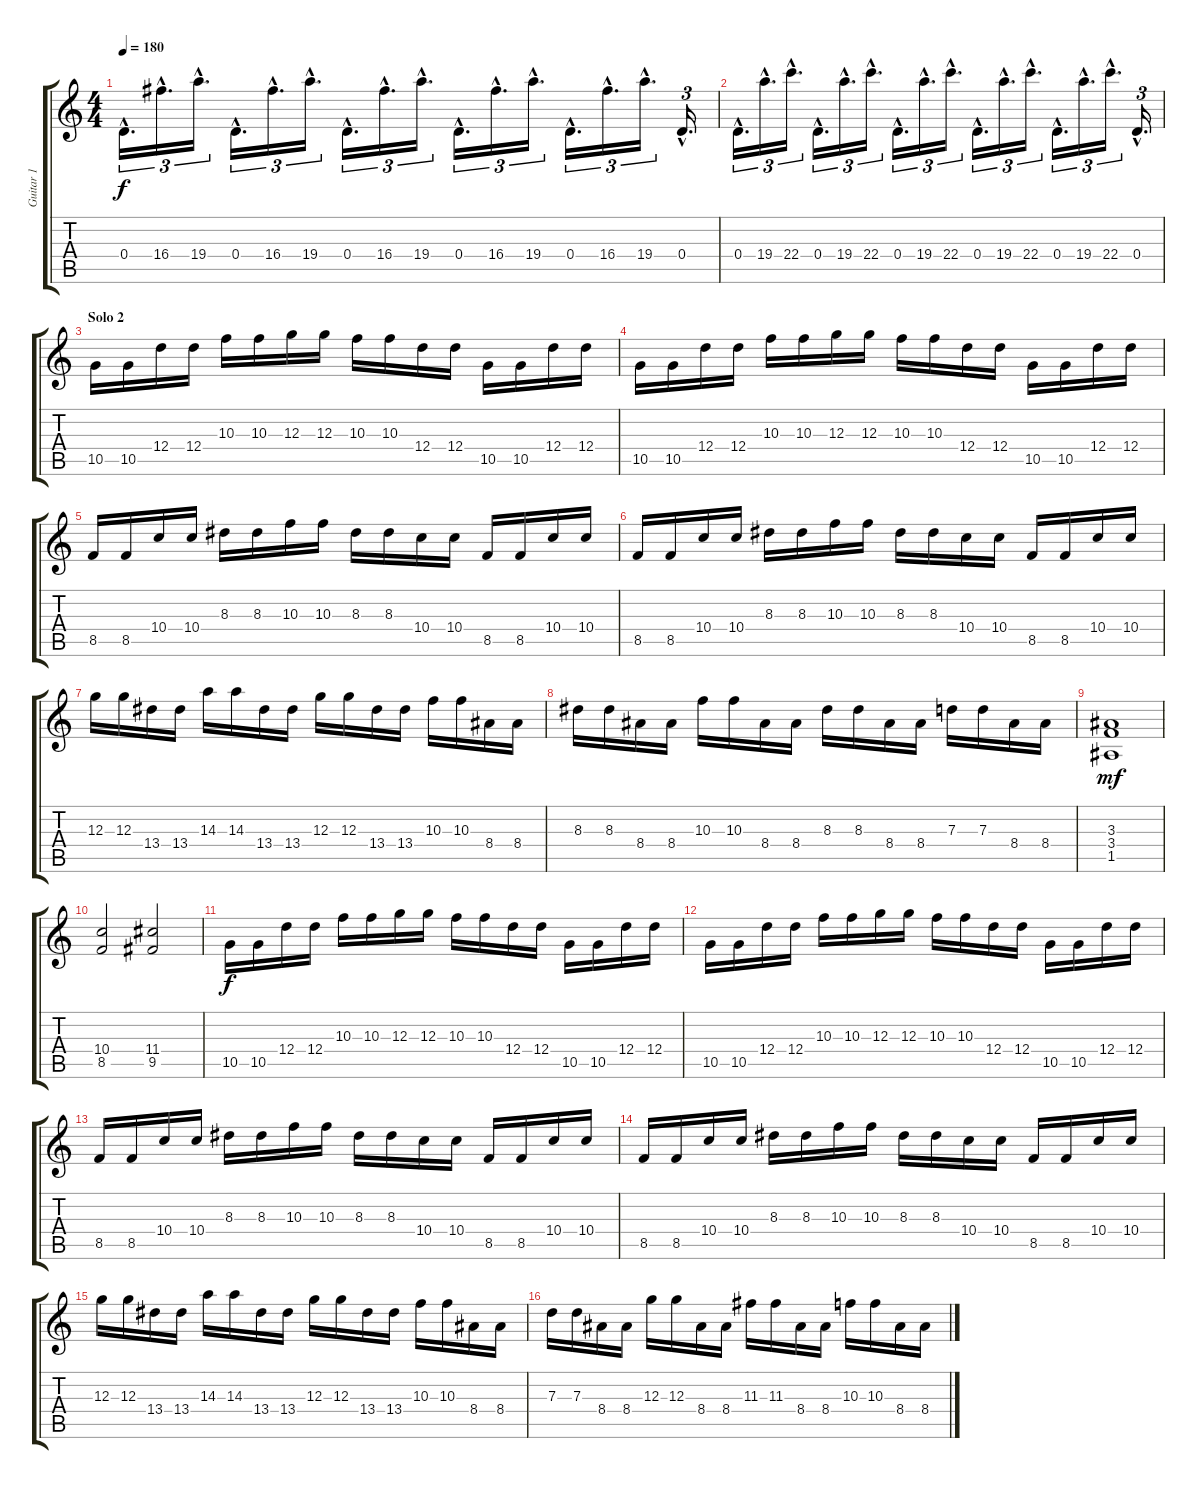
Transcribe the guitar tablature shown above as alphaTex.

\track ("Guitar 1" "Guitar 1") {instrument distortionguitar}
\staff {score tabs}
\tuning (E4 B3 G3 D3 A2 E2) {hide}
\ts (4 4)
\tempo 180
\clef g2
\ks c
0.4{hac}.16{d tu (3 2) dy f} 16.4{hac}.16{d tu (3 2)} 19.4{hac}.16{d tu (3 2)} 0.4{hac}.16{d tu (3 2)} 16.4{hac}.16{d tu (3 2)} 19.4{hac}.16{d tu (3 2)} 0.4{hac}.16{d tu (3 2)} 16.4{hac}.16{d tu (3 2)} 19.4{hac}.16{d tu (3 2)} 0.4{hac}.16{d tu (3 2)} 16.4{hac}.16{d tu (3 2)} 19.4{hac}.16{d tu (3 2)} 0.4{hac}.16{d tu (3 2)} 16.4{hac}.16{d tu (3 2)} 19.4{hac}.16{d tu (3 2)} 0.4{hac}.16{d tu (3 2)} |
0.4{hac}.16{d tu (3 2)} 19.4{hac}.16{d tu (3 2)} 22.4{hac}.16{d tu (3 2)} 0.4{hac}.16{d tu (3 2)} 19.4{hac}.16{d tu (3 2)} 22.4{hac}.16{d tu (3 2)} 0.4{hac}.16{d tu (3 2)} 19.4{hac}.16{d tu (3 2)} 22.4{hac}.16{d tu (3 2)} 0.4{hac}.16{d tu (3 2)} 19.4{hac}.16{d tu (3 2)} 22.4{hac}.16{d tu (3 2)} 0.4{hac}.16{d tu (3 2)} 19.4{hac}.16{d tu (3 2)} 22.4{hac}.16{d tu (3 2)} 0.4{hac}.16{d tu (3 2)} |
\section ("" "Solo 2")
10.5.16{volume 14} 10.5.16 12.4.16 12.4.16 10.3.16 10.3.16 12.3.16 12.3.16 10.3.16 10.3.16 12.4.16 12.4.16 10.5.16 10.5.16 12.4.16 12.4.16 |
10.5.16 10.5.16 12.4.16 12.4.16 10.3.16 10.3.16 12.3.16 12.3.16 10.3.16 10.3.16 12.4.16 12.4.16 10.5.16 10.5.16 12.4.16 12.4.16 |
8.5.16 8.5.16 10.4.16 10.4.16 8.3.16 8.3.16 10.3.16 10.3.16 8.3.16 8.3.16 10.4.16 10.4.16 8.5.16 8.5.16 10.4.16 10.4.16 |
8.5.16 8.5.16 10.4.16 10.4.16 8.3.16 8.3.16 10.3.16 10.3.16 8.3.16 8.3.16 10.4.16 10.4.16 8.5.16 8.5.16 10.4.16 10.4.16 |
12.3.16 12.3.16 13.4.16 13.4.16 14.3.16 14.3.16 13.4.16 13.4.16 12.3.16 12.3.16 13.4.16 13.4.16 10.3.16 10.3.16 8.4.16 8.4.16 |
8.3.16 8.3.16 8.4.16 8.4.16 10.3.16 10.3.16 8.4.16 8.4.16 8.3.16 8.3.16 8.4.16 8.4.16 7.3.16 7.3.16 8.4.16 8.4.16 |
(3.3 3.4 1.5).1{dy mf} |
(10.4 8.5).2 (11.4 9.5).2 |
10.5.16{dy f} 10.5.16 12.4.16 12.4.16 10.3.16 10.3.16 12.3.16 12.3.16 10.3.16 10.3.16 12.4.16 12.4.16 10.5.16 10.5.16 12.4.16 12.4.16 |
10.5.16 10.5.16 12.4.16 12.4.16 10.3.16 10.3.16 12.3.16 12.3.16 10.3.16 10.3.16 12.4.16 12.4.16 10.5.16 10.5.16 12.4.16 12.4.16 |
8.5.16 8.5.16 10.4.16 10.4.16 8.3.16 8.3.16 10.3.16 10.3.16 8.3.16 8.3.16 10.4.16 10.4.16 8.5.16 8.5.16 10.4.16 10.4.16 |
8.5.16 8.5.16 10.4.16 10.4.16 8.3.16 8.3.16 10.3.16 10.3.16 8.3.16 8.3.16 10.4.16 10.4.16 8.5.16 8.5.16 10.4.16 10.4.16 |
12.3.16 12.3.16 13.4.16 13.4.16 14.3.16 14.3.16 13.4.16 13.4.16 12.3.16 12.3.16 13.4.16 13.4.16 10.3.16 10.3.16 8.4.16 8.4.16 |
7.3.16 7.3.16 8.4.16 8.4.16 12.3.16 12.3.16 8.4.16 8.4.16 11.3.16 11.3.16 8.4.16 8.4.16 10.3.16 10.3.16 8.4.16 8.4.16
